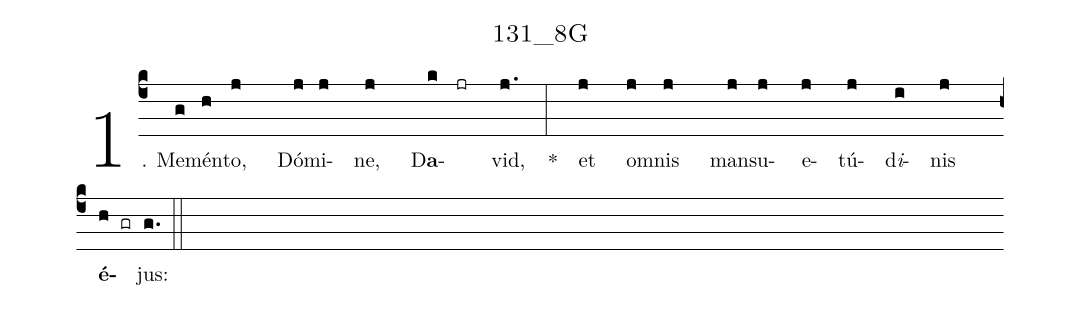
name:131_8G;
%%
(c4)1. Me(g)mén(h)to,(j) Dó(j)mi(j)ne,(j) D<b>a</b>(k jr)vid,(j.) *(:) et(j) om(j)nis(j) man(j)su(j)e(j)tú(j)d<i>i</i>(i)nis(j) (z) <b>é</b>(h gr)jus:(g.) (::)
